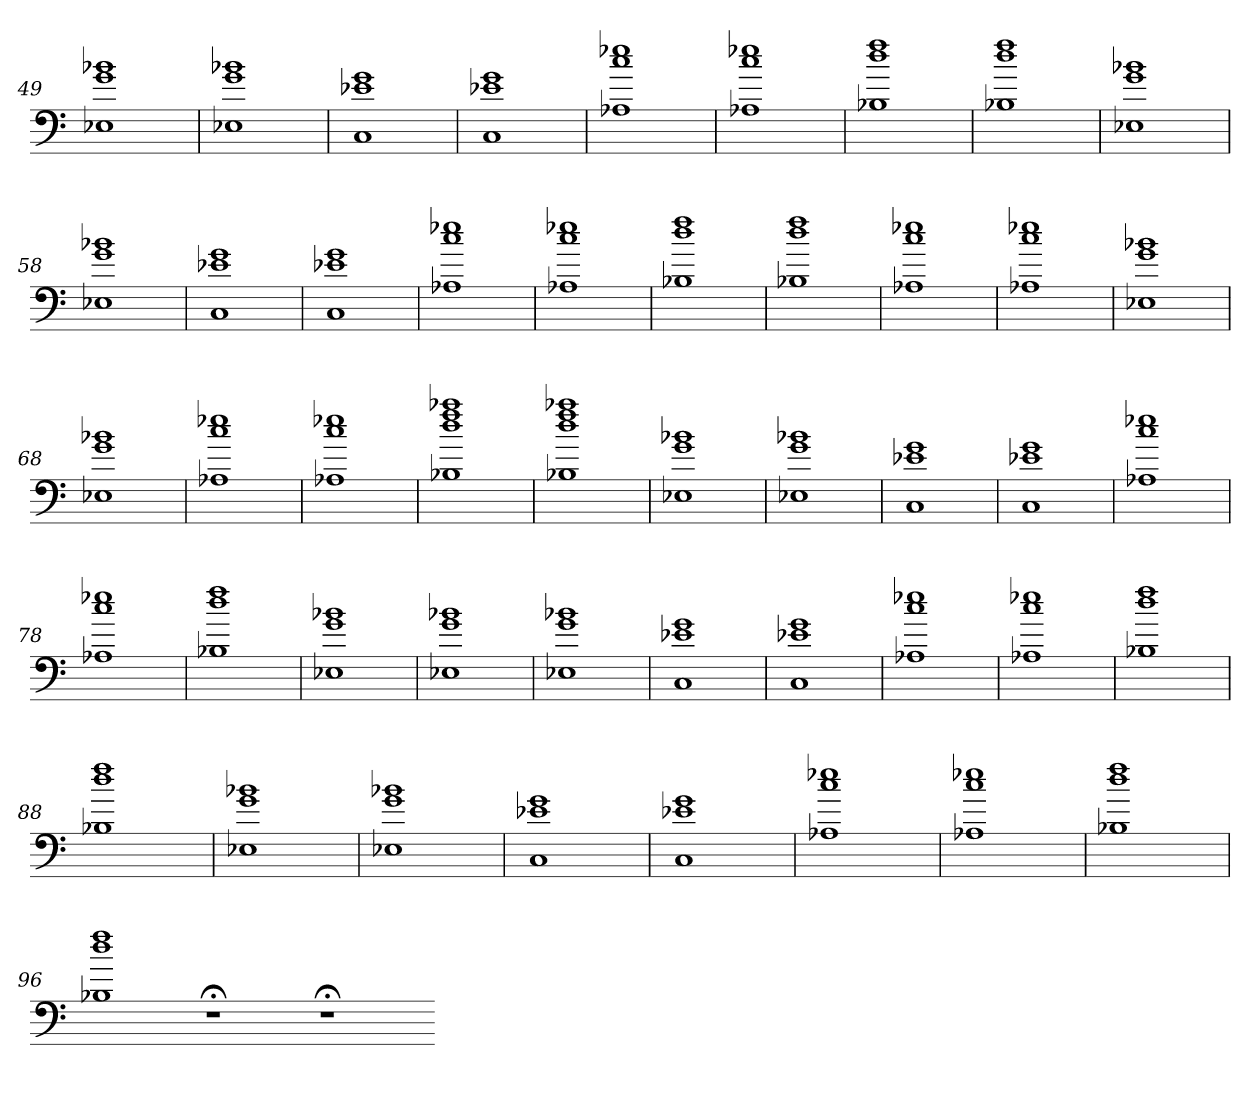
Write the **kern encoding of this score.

**kern
*part1
*staff1
=49
1E-X 1g 1b-X
=50
1E-X 1g 1b-X
=51
1C 1e-X 1g
=52
1C 1e-X 1g
=53
1A-X 1cc 1ee-X
=54
1A-X 1cc 1ee-X
=55
1B-X 1dd 1ff
=56
1B-X 1dd 1ff
=57
1E-X 1g 1b-X
=58
1E-X 1g 1b-X
=59
1C 1e-X 1g
=60
1C 1e-X 1g
=61
1A-X 1cc 1ee-X
=62
1A-X 1cc 1ee-X
=63
1B-X 1dd 1ff
=64
1B-X 1dd 1ff
=65
1A-X 1cc 1ee-X
=66
1A-X 1cc 1ee-X
=67
1E-X 1g 1b-X
=68
1E-X 1g 1b-X
=69
1A-X 1cc 1ee-X
=70
1A-X 1cc 1ee-X
=71
1B-X 1dd 1ff 1aa-X
=72
1B-X 1dd 1ff 1aa-X
=73
1E-X 1g 1b-X
=74
1E-X 1g 1b-X
=75
1C 1e-X 1g
=76
1C 1e-X 1g
=77
1A-X 1cc 1ee-X
=78
1A-X 1cc 1ee-X
=79
1B-X 1dd 1ff
=80
1E-X 1g 1b-X
=81
1E-X 1g 1b-X
=82
1E-X 1g 1b-X
=83
1C 1e-X 1g
=84
1C 1e-X 1g
=85
1A-X 1cc 1ee-X
=86
1A-X 1cc 1ee-X
=87
1B-X 1dd 1ff
=88
1B-X 1dd 1ff
=89
1E-X 1g 1b-X
=90
1E-X 1g 1b-X
=91
1C 1e-X 1g
=92
1C 1e-X 1g
=93
1A-X 1cc 1ee-X
=94
1A-X 1cc 1ee-X
=95
1B-X 1dd 1ff
=96
1B-X 1dd 1ff
1r;<
1r;<
=-
*-
